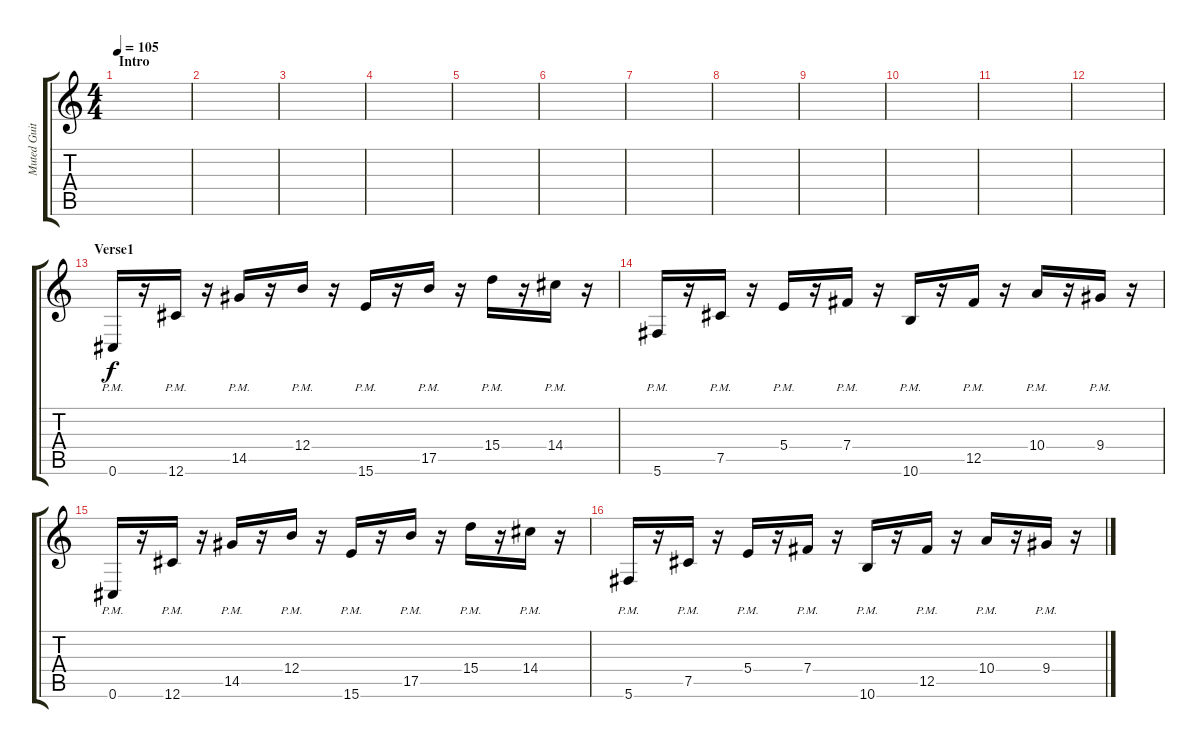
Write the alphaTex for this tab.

\track ("Muted Guitar" "Muted Guit") {instrument electricguitarmuted}
\staff {score tabs}
\tuning (Db4 Ab3 E3 B2 Gb2 Db2) {hide}
\ts (4 4)
\section ("" "Intro")
\tempo 105
\clef g2
\ks c
|
|
|
|
|
|
|
|
|
|
|
|
\section ("" "Verse1")
0.6{pm}.16 r.16 12.6{pm}.16 r.16 14.5{pm}.16 r.16 12.4{pm}.16 r.16 15.6{pm}.16 r.16 17.5{pm}.16 r.16 15.4{pm}.16 r.16 14.4{pm}.16 r.16 |
5.6{pm}.16 r.16 7.5{pm}.16 r.16 5.4{pm}.16 r.16 7.4{pm}.16 r.16 10.6{pm}.16 r.16 12.5{pm}.16 r.16 10.4{pm}.16 r.16 9.4{pm}.16 r.16 |
0.6{pm}.16 r.16 12.6{pm}.16 r.16 14.5{pm}.16 r.16 12.4{pm}.16 r.16 15.6{pm}.16 r.16 17.5{pm}.16 r.16 15.4{pm}.16 r.16 14.4{pm}.16 r.16 |
5.6{pm}.16 r.16 7.5{pm}.16 r.16 5.4{pm}.16 r.16 7.4{pm}.16 r.16 10.6{pm}.16 r.16 12.5{pm}.16 r.16 10.4{pm}.16 r.16 9.4{pm}.16 r.16
